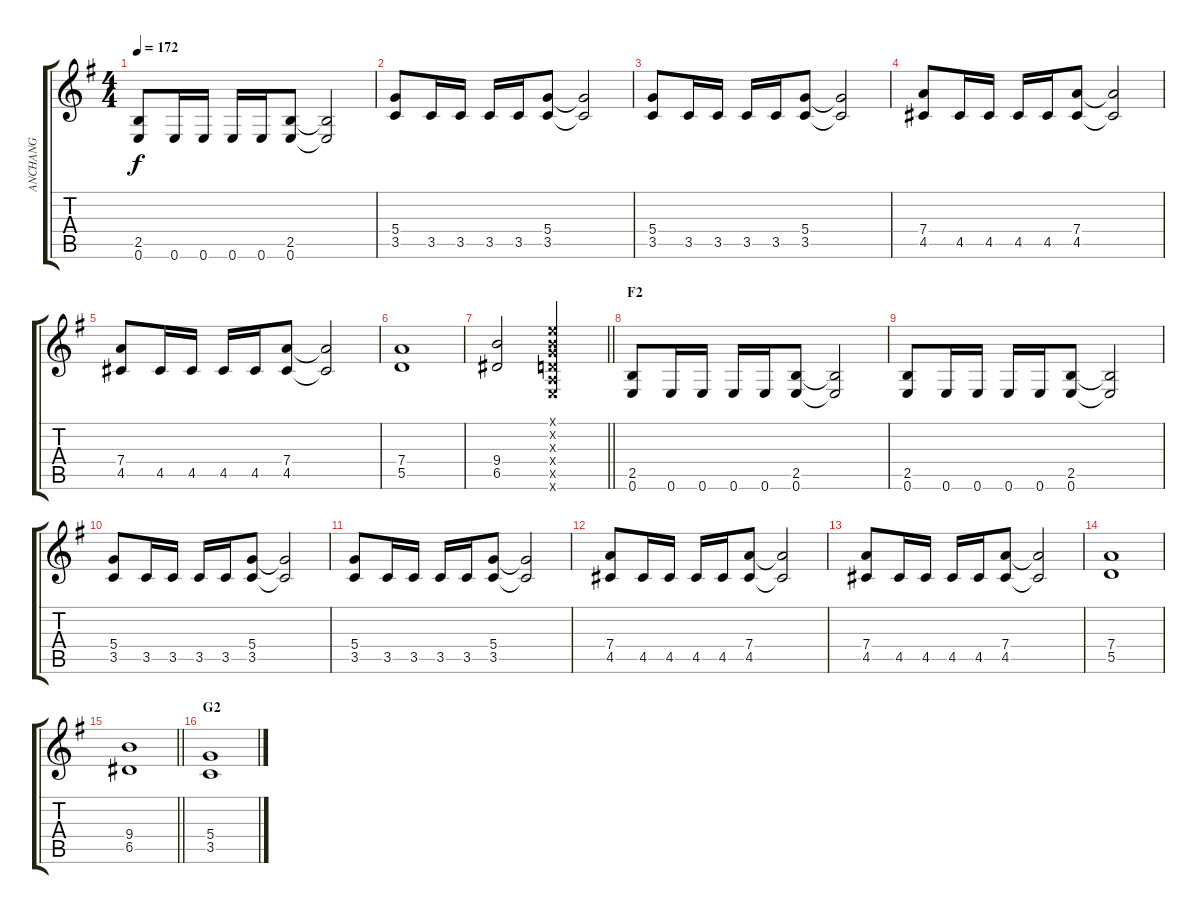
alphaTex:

\track ("ANCHANG" "ANCHANG") {instrument distortionguitar}
\staff {score tabs}
\tuning (E4 B3 G3 D3 A2 E2) {hide}
\ts (4 4)
\tempo 172
\clef g2
\ks g
(2.5 0.6).8{dy f} 0.6.16 0.6.16 0.6.16 0.6.16 (2.5 0.6).8 (2.5{t} 0.6{t}).2 |
(5.4 3.5).8 3.5.16 3.5.16 3.5.16 3.5.16 (5.4 3.5).8 (5.4{t} 3.5{t}).2 |
(5.4 3.5).8 3.5.16 3.5.16 3.5.16 3.5.16 (5.4 3.5).8 (5.4{t} 3.5{t}).2 |
(7.4 4.5).8 4.5.16 4.5.16 4.5.16 4.5.16 (7.4 4.5).8 (7.4{t} 4.5{t}).2 |
(7.4 4.5).8 4.5.16 4.5.16 4.5.16 4.5.16 (7.4 4.5).8 (7.4{t} 4.5{t}).2 |
(7.4 5.5).1 |
\barLineRight lightlight
(9.4 6.5).2 (0.1{x} 0.2{x} 0.3{x} 0.4{x} 0.5{x} 0.6{x}).2 |
\section ("" "F2")
(2.5 0.6).8 0.6.16 0.6.16 0.6.16 0.6.16 (2.5 0.6).8 (2.5{t} 0.6{t}).2 |
(2.5 0.6).8 0.6.16 0.6.16 0.6.16 0.6.16 (2.5 0.6).8 (2.5{t} 0.6{t}).2 |
(5.4 3.5).8 3.5.16 3.5.16 3.5.16 3.5.16 (5.4 3.5).8 (5.4{t} 3.5{t}).2 |
(5.4 3.5).8 3.5.16 3.5.16 3.5.16 3.5.16 (5.4 3.5).8 (5.4{t} 3.5{t}).2 |
(7.4 4.5).8 4.5.16 4.5.16 4.5.16 4.5.16 (7.4 4.5).8 (7.4{t} 4.5{t}).2 |
(7.4 4.5).8 4.5.16 4.5.16 4.5.16 4.5.16 (7.4 4.5).8 (7.4{t} 4.5{t}).2 |
(7.4 5.5).1 |
\barLineRight lightlight
(9.4 6.5).1 |
\section ("" "G2")
(5.4 3.5).1
